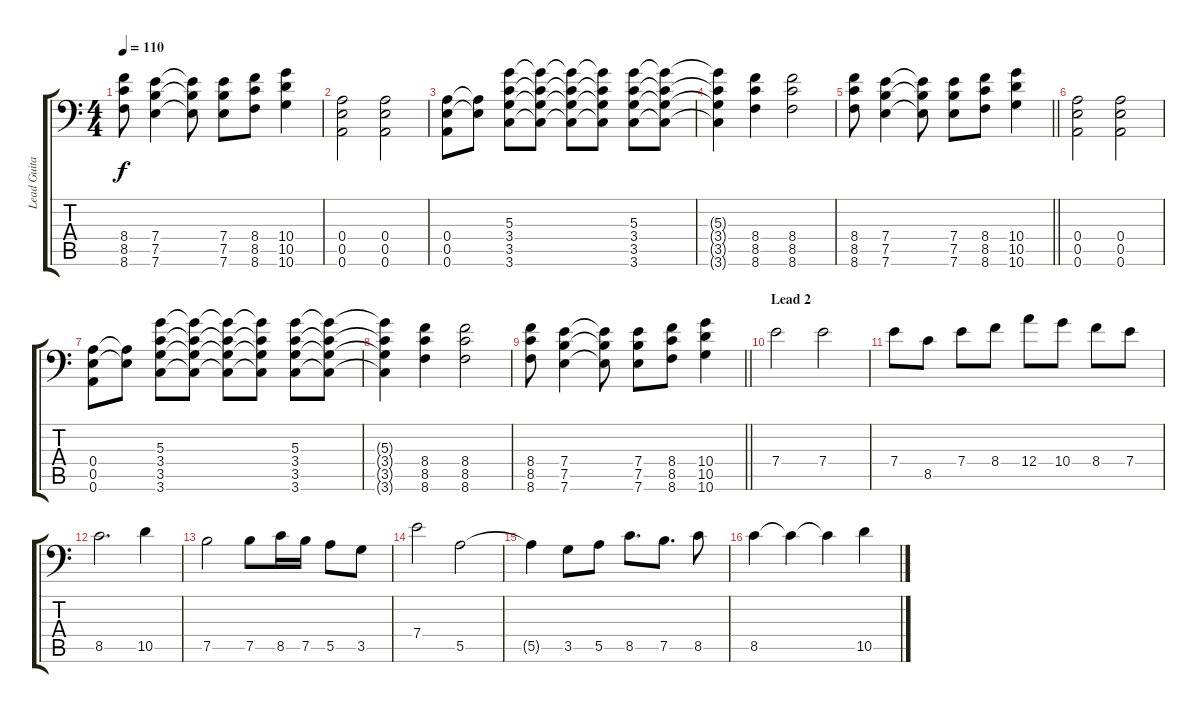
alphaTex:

\track ("Lead Guitar" "Lead Guita") {instrument distortionguitar}
\staff {score tabs}
\tuning (B3 Gb3 D3 A2 E2 A1) {hide}
\ts (4 4)
\tempo 110
\clef f4
\ks c
(8.4 8.5 8.6).8{dy f} (7.4 7.5 7.6).4 (7.4{t} 7.5{t} 7.6{t}).8 (7.4 7.5 7.6).8 (8.4 8.5 8.6).8 (10.4 10.5 10.6).4 |
(0.4 0.5 0.6).2 (0.4 0.5 0.6).2 |
(0.4 0.5 0.6).8 (0.4{t} 0.5{t}).8 (5.3 3.4 3.5 3.6).8 (5.3{t} 3.4{t} 3.5{t} 3.6{t}).8 (5.3{t} 3.4{t} 3.5{t} 3.6{t}).8 (5.3{t} 3.4{t} 3.5{t} 3.6{t}).8 (5.3 3.4 3.5 3.6).8 (5.3{t} 3.4{t} 3.5{t} 3.6{t}).8 |
(5.3{t} 3.4{t} 3.5{t} 3.6{t}).4 (8.4 8.5 8.6).4 (8.4 8.5 8.6).2 |
\barLineRight lightlight
(8.4 8.5 8.6).8 (7.4 7.5 7.6).4 (7.4{t} 7.5{t} 7.6{t}).8 (7.4 7.5 7.6).8 (8.4 8.5 8.6).8 (10.4 10.5 10.6).4 |
(0.4 0.5 0.6).2 (0.4 0.5 0.6).2 |
(0.4 0.5 0.6).8 (0.4{t} 0.5{t}).8 (5.3 3.4 3.5 3.6).8 (5.3{t} 3.4{t} 3.5{t} 3.6{t}).8 (5.3{t} 3.4{t} 3.5{t} 3.6{t}).8 (5.3{t} 3.4{t} 3.5{t} 3.6{t}).8 (5.3 3.4 3.5 3.6).8 (5.3{t} 3.4{t} 3.5{t} 3.6{t}).8 |
(5.3{t} 3.4{t} 3.5{t} 3.6{t}).4 (8.4 8.5 8.6).4 (8.4 8.5 8.6).2 |
\barLineRight lightlight
(8.4 8.5 8.6).8 (7.4 7.5 7.6).4 (7.4{t} 7.5{t} 7.6{t}).8 (7.4 7.5 7.6).8 (8.4 8.5 8.6).8 (10.4 10.5 10.6).4 |
\section ("" "Lead 2")
7.4.2 7.4.2 |
7.4.8 8.5.8 7.4.8 8.4.8 12.4.8 10.4.8 8.4.8 7.4.8 |
8.5.2{d} 10.5.4 |
7.5.2 7.5.8 8.5.16 7.5.16 5.5.8 3.5.8 |
7.4.2 5.5.2 |
5.5{t}.4 3.5.8 5.5.8 8.5.8{d} 7.5.8{d} 8.5.8 |
8.5.4 8.5{t}.4 8.5{t}.4 10.5.4
